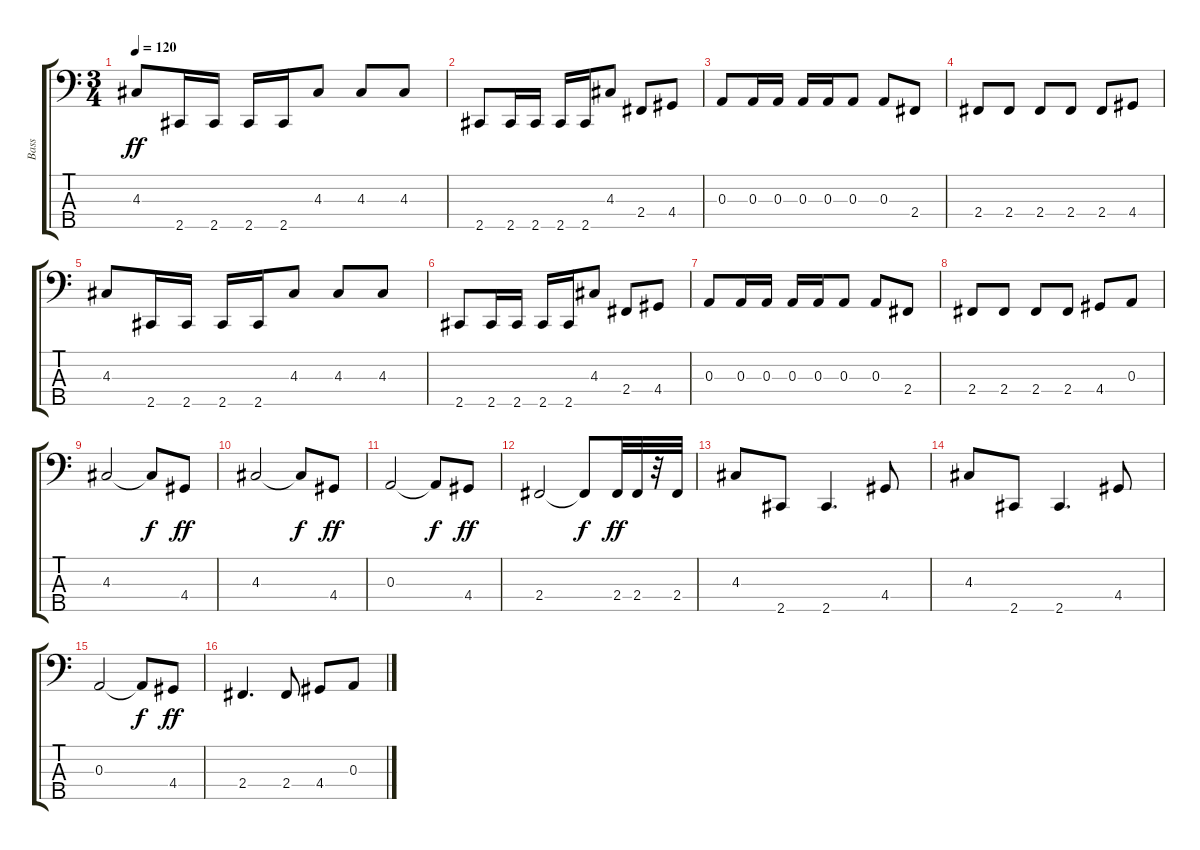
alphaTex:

\track ("Bass" "Bass") {instrument electricbassfinger}
\staff {score tabs}
\tuning (G2 D2 A1 E1 B0) {hide}
\ts (3 4)
\tempo 120
\clef f4
\ks c
4.3.8{dy ff} 2.5.16 2.5.16 2.5.16 2.5.16 4.3.8 4.3.8 4.3.8 |
2.5.8 2.5.16 2.5.16 2.5.16 2.5.16 4.3.8 2.4.8 4.4.8 |
0.3.8 0.3.16 0.3.16 0.3.16 0.3.16 0.3.8 0.3.8 2.4.8 |
2.4.8 2.4.8 2.4.8 2.4.8 2.4.8 4.4.8 |
4.3.8 2.5.16 2.5.16 2.5.16 2.5.16 4.3.8 4.3.8 4.3.8 |
2.5.8 2.5.16 2.5.16 2.5.16 2.5.16 4.3.8 2.4.8 4.4.8 |
0.3.8 0.3.16 0.3.16 0.3.16 0.3.16 0.3.8 0.3.8 2.4.8 |
2.4.8 2.4.8 2.4.8 2.4.8 4.4.8 0.3.8 |
4.3.2 4.3{t}.8{dy f} 4.4.8{dy ff} |
4.3.2 4.3{t}.8{dy f} 4.4.8{dy ff} |
0.3.2 0.3{t}.8{dy f} 4.4.8{dy ff} |
2.4.2 2.4{t}.8{dy f} 2.4.32{dy ff} 2.4.32 r.32 2.4.32 |
4.3.8 2.5.8 2.5.4{d} 4.4.8 |
4.3.8 2.5.8 2.5.4{d} 4.4.8 |
0.3.2 0.3{t}.8{dy f} 4.4.8{dy ff} |
2.4.4{d} 2.4.8 4.4.8 0.3.8
